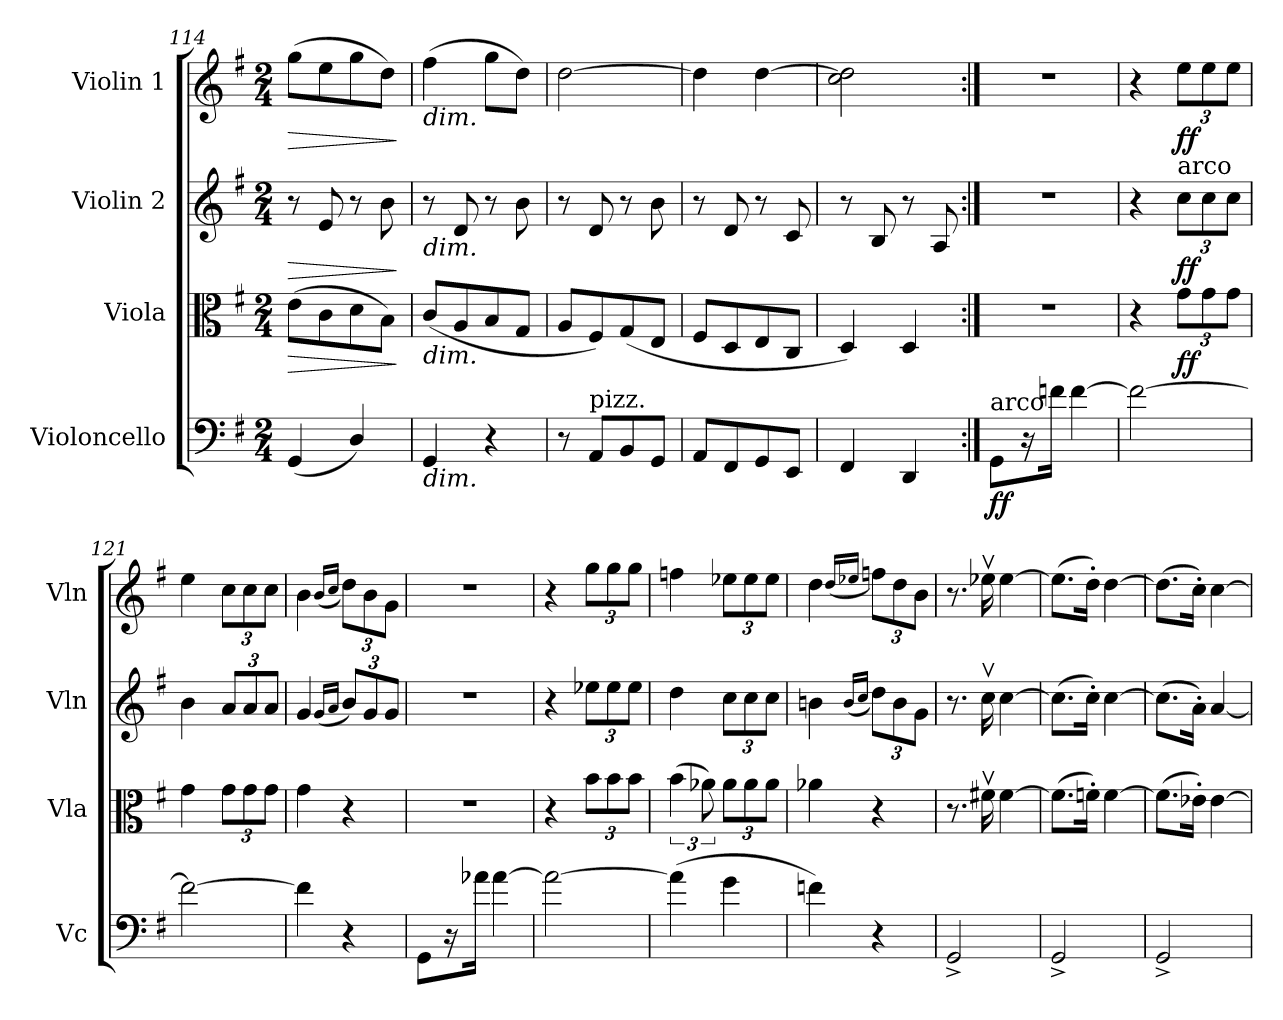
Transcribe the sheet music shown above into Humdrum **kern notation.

**kern	**dynam	**kern	**dynam	**kern	**dynam	**kern	**dynam
*part4	*part4	*part3	*part3	*part2	*part2	*part1	*part1
*staff4	*staff4	*staff3	*staff3	*staff2	*staff2	*staff1	*staff1
*I"Violoncello	*	*I"Viola	*	*I"Violin 2	*	*I"Violin 1	*
*I'Vc	*	*I'Vla	*	*I'Vln	*	*I'Vln	*
*clefF4	*	*clefC3	*	*clefG2	*	*clefG2	*
*k[f#]	*	*k[f#]	*	*k[f#]	*	*k[f#]	*
*M2/4	*	*M2/4	*	*M2/4	*	*M2/4	*
=114	=114	=114	=114	=114	=114	=114	=114
!	!	!	!LO:HP:b	!	!LO:HP:b	!	!LO:HP:b
(<4GG/	.	(8e\L	>	8r	>	(8gg\L	>
.	.	8c\	.	8e/	.	8ee\	.
4D/)	.	8d\	.	8r	.	8gg\	.
.	.	8B\J)	.	8b\	.	8dd\J)	.
.	.	.	]	.	]	.	]
=115	=115	=115	=115	=115	=115	=115	=115
!	!	!	!	!	!	!LO:TX:b:i:t=dim.	!
!	!	!	!	!LO:TX:b:i:t=dim.	!	!	!
!	!	!LO:TX:b:i:t=dim.	!	!	!	!	!
!LO:TX:b:i:t=dim.	!	!	!	!	!	!	!
4GG/	.	(8c/L	.	8r	.	(4ff#\	.
.	.	8A/	.	8d/	.	.	.
4r	.	8B/	.	8r	.	8gg\L	.
.	.	8G/J	.	8b\	.	8dd\J)	.
=116	=116	=116	=116	=116	=116	=116	=116
8r	.	8A/L	.	8r	.	[>2dd\	.
!LO:TX:a:t=pizz.	!	!	!	!	!	!	!
8AA/L	.	8F#/)	.	8d/	.	.	.
8BB/	.	(8G/	.	8r	.	.	.
8GG/J	.	8E/J	.	8b\	.	.	.
=117	=117	=117	=117	=117	=117	=117	=117
8AA/L	.	8F#/L	.	8r	.	4dd\]	.
8FF#/	.	8D/	.	8d/	.	.	.
8GG/	.	8E/	.	8r	.	[>4dd\	.
8EE/J	.	8C/J	.	8c/	.	.	.
=118	=118	=118	=118	=118	=118	=118	=118
4FF#/	.	4D/)	.	8r	.	2cc\ 2dd\]	.
.	.	.	.	8B/	.	.	.
4DD/	.	4D/	.	8r	.	.	.
.	.	.	.	8A/	.	.	.
!!LO:LB:g=z
=119:|!	=119:|!	=119:|!	=119:|!	=119:|!	=119:|!	=119:|!	=119:|!
!LO:TX:a:t=arco	!	!	!	!	!	!	!
!	!LO:DY:b	!	!	!	!	!	!
8GG\L	ff	2r	.	2r	.	2r	.
16r	.	.	.	.	.	.	.
16fn\JJ	.	.	.	.	.	.	.
[4f\	.	.	.	.	.	.	.
!!LO:LB:g=z
=120	=120	=120	=120	=120	=120	=120	=120
2f\_	.	4r	.	4r	.	4r	.
*	*	*Xbrackettup	*	*Xbrackettup	*	*Xbrackettup	*
!	!	!	!	!LO:TX:a:t=arco	!	!	!
!	!	!	!LO:DY:b	!	!LO:DY:b	!	!LO:DY:b
.	.	12g\L	ff	12cc\L	ff	12ee\L	ff
.	.	12g\	.	12cc\	.	12ee\	.
.	.	12g\J	.	12cc\J	.	12ee\J	.
=121	=121	=121	=121	=121	=121	=121	=121
2f\_	.	4g\	.	4b\	.	4ee\	.
.	.	12g\L	.	12a/L	.	12cc\L	.
.	.	12g\	.	12a/	.	12cc\	.
.	.	12g\J	.	12a/J	.	12cc\J	.
=122	=122	=122	=122	=122	=122	=122	=122
4f\]	.	4g\	.	4g/	.	4b\	.
.	.	.	.	(16qg/LL	.	(16qb/LL	.
.	.	.	.	16qa/JJ	.	16qcc/JJ	.
4r	.	4r	.	12b/L)	.	12dd\L)	.
.	.	.	.	12g/	.	12b\	.
.	.	.	.	12g/J	.	12g\J	.
=123	=123	=123	=123	=123	=123	=123	=123
8GG\L	.	2r	.	2r	.	2r	.
16r	.	.	.	.	.	.	.
16a-X\JJ	.	.	.	.	.	.	.
[4a-\	.	.	.	.	.	.	.
=124	=124	=124	=124	=124	=124	=124	=124
2a-\_	.	4r	.	4r	.	4r	.
.	.	12b\L	.	12ee-X\L	.	12gg\L	.
.	.	12b\	.	12ee-\	.	12gg\	.
.	.	12b\J	.	12ee-\J	.	12gg\J	.
=125	=125	=125	=125	=125	=125	=125	=125
*	*	*brackettup	*	*	*	*	*
(4a-\]	.	(6b\	.	4dd\	.	4ffn\	.
.	.	12a-X\)	.	.	.	.	.
*	*	*Xbrackettup	*	*	*	*	*
4g\	.	12a-\L	.	12cc\L	.	12ee-X\L	.
.	.	12a-\	.	12cc\	.	12ee-\	.
.	.	12a-\J	.	12cc\J	.	12ee-\J	.
=126	=126	=126	=126	=126	=126	=126	=126
4fn\)	.	4a-X\	.	4bn\	.	4dd\	.
.	.	.	.	(16qb/LL	.	(16qdd/LL	.
.	.	.	.	16qcc/JJ	.	16qee-X/JJ	.
4r	.	4r	.	12dd\L)	.	12ffn\L)	.
.	.	.	.	12b\	.	12dd\	.
.	.	.	.	12g\J	.	12b\J	.
=127	=127	=127	=127	=127	=127	=127	=127
2GG^/	.	8.r	.	8.r	.	8.r	.
.	.	16f#Xv\	.	16ccv\	.	16ee-Xv\	.
.	.	[4f#\	.	[4cc\	.	[4ee-\	.
=128	=128	=128	=128	=128	=128	=128	=128
2GG^/	.	(8.f#\L]	.	(8.cc\L]	.	(8.ee-\L]	.
.	.	16fn'\Jk)	.	16cc'\Jk)	.	16dd'\Jk)	.
.	.	[4f\	.	[4cc\	.	[4dd\	.
!!LO:LB:g=z
=129	=129	=129	=129	=129	=129	=129	=129
2GG^/	.	(8.f\L]	.	(8.cc\L]	.	(8.dd\L]	.
.	.	16e-X'\Jk)	.	16a'\Jk)	.	16cc'\Jk)	.
.	.	[>4e-\	.	[>4a/	.	[>4cc\	.
=	=	=	=	=	=	=	=
*-	*-	*-	*-	*-	*-	*-	*-
